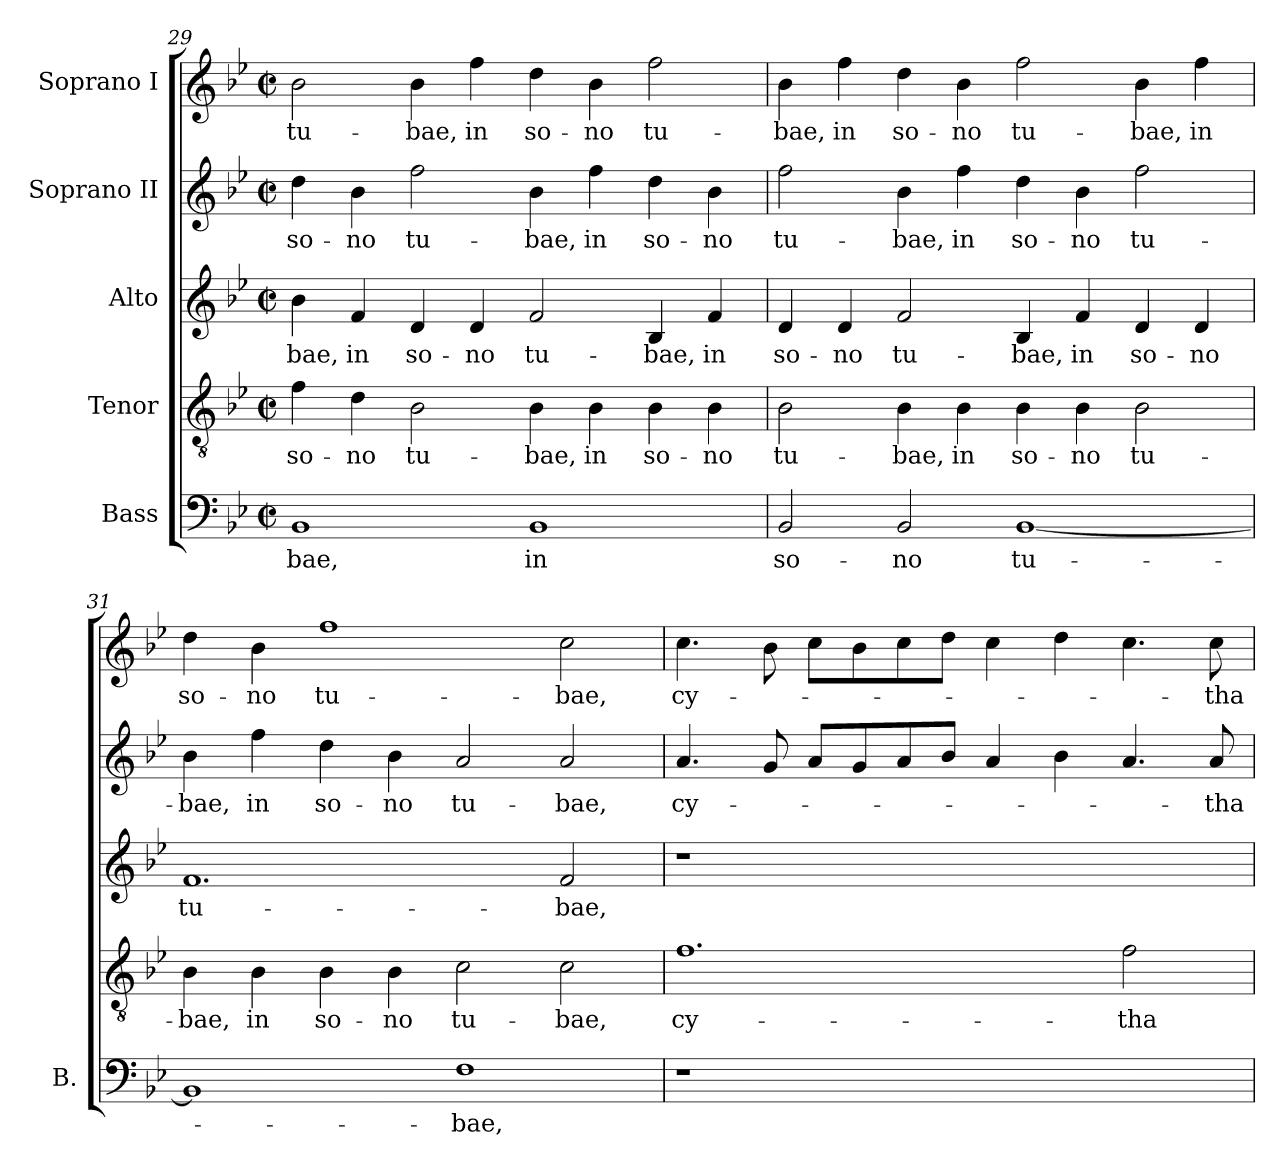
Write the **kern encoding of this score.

**kern	**text	**kern	**text	**kern	**text	**kern	**text	**kern	**text
*part5	*part5	*part4	*part4	*part3	*part3	*part2	*part2	*part1	*part1
*staff5	*staff5	*staff4	*staff4	*staff3	*staff3	*staff2	*staff2	*staff1	*staff1
*I"Bass	*	*I"Tenor	*	*I"Alto	*	*I"Soprano II	*	*I"Soprano I	*
*I'B.	*	*	*	*	*	*	*	*	*
!!LO:PB:g=z
*clefF4	*	*clefGv2	*	*clefG2	*	*clefG2	*	*clefG2	*
*	*	*ITrd7c12	*	*ITrd7c12	*	*	*	*	*
*k[b-e-]	*	*k[b-e-]	*	*k[b-e-]	*	*k[b-e-]	*	*k[b-e-]	*
*B-:	*	*B-:	*	*B-:	*	*B-:	*	*B-:	*
*M2/2	*	*M2/2	*	*M2/2	*	*M2/2	*	*M2/2	*
*met(c|)	*	*met(c|)	*	*met(c|)	*	*met(c|)	*	*met(c|)	*
=29	=29	=29	=29	=29	=29	=29	=29	=29	=29
!	!LO:LY:b:color=#000000	!	!	!	!	!	!	!	!
!	!	!	!LO:LY:b:color=#000000	!	!	!	!	!	!
!	!	!	!	!	!LO:LY:b:color=#000000	!	!	!	!
!	!	!	!	!	!	!	!LO:LY:b:color=#000000	!	!
!	!	!	!	!	!	!	!	!	!LO:LY:b:color=#000000
1BB-i	-bae,	4Fi\	so-	4B-i\	-bae,	4ddi\	so-	2b-i\	tu-
!	!	!	!LO:LY:b:color=#000000	!	!	!	!	!	!
!	!	!	!	!	!LO:LY:b:color=#000000	!	!	!	!
!	!	!	!	!	!	!	!LO:LY:b:color=#000000	!	!
.	.	4Di\	-no	4Fi/	in	4b-i\	-no	.	.
!	!	!	!LO:LY:b:color=#000000	!	!	!	!	!	!
!	!	!	!	!	!LO:LY:b:color=#000000	!	!	!	!
!	!	!	!	!	!	!	!LO:LY:b:color=#000000	!	!
!	!	!	!	!	!	!	!	!	!LO:LY:b:color=#000000
.	.	2BB-i\	tu-	4Di/	so-	2ffi\	tu-	4b-i\	-bae,
!	!	!	!	!	!LO:LY:b:color=#000000	!	!	!	!
!	!	!	!	!	!	!	!	!	!LO:LY:b:color=#000000
.	.	.	.	4Di/	-no	.	.	4ffi\	in
!	!LO:LY:b:color=#000000	!	!	!	!	!	!	!	!
!	!	!	!LO:LY:b:color=#000000	!	!	!	!	!	!
!	!	!	!	!	!LO:LY:b:color=#000000	!	!	!	!
!	!	!	!	!	!	!	!LO:LY:b:color=#000000	!	!
!	!	!	!	!	!	!	!	!	!LO:LY:b:color=#000000
1BB-i	in	4BB-i\	-bae,	2Fi/	tu-	4b-i\	-bae,	4ddi\	so-
!	!	!	!LO:LY:b:color=#000000	!	!	!	!	!	!
!	!	!	!	!	!	!	!LO:LY:b:color=#000000	!	!
!	!	!	!	!	!	!	!	!	!LO:LY:b:color=#000000
.	.	4BB-i\	in	.	.	4ffi\	in	4b-i\	-no
!	!	!	!LO:LY:b:color=#000000	!	!	!	!	!	!
!	!	!	!	!	!LO:LY:b:color=#000000	!	!	!	!
!	!	!	!	!	!	!	!LO:LY:b:color=#000000	!	!
!	!	!	!	!	!	!	!	!	!LO:LY:b:color=#000000
.	.	4BB-i\	so-	4BB-i/	-bae,	4ddi\	so-	2ffi\	tu-
!	!	!	!LO:LY:b:color=#000000	!	!	!	!	!	!
!	!	!	!	!	!LO:LY:b:color=#000000	!	!	!	!
!	!	!	!	!	!	!	!LO:LY:b:color=#000000	!	!
.	.	4BB-i\	-no	4Fi/	in	4b-i\	-no	.	.
=30	=30	=30	=30	=30	=30	=30	=30	=30	=30
!	!LO:LY:b:color=#000000	!	!	!	!	!	!	!	!
!	!	!	!LO:LY:b:color=#000000	!	!	!	!	!	!
!	!	!	!	!	!LO:LY:b:color=#000000	!	!	!	!
!	!	!	!	!	!	!	!LO:LY:b:color=#000000	!	!
!	!	!	!	!	!	!	!	!	!LO:LY:b:color=#000000
2BB-i/	so-	2BB-i\	tu-	4Di/	so-	2ffi\	tu-	4b-i\	-bae,
!	!	!	!	!	!LO:LY:b:color=#000000	!	!	!	!
!	!	!	!	!	!	!	!	!	!LO:LY:b:color=#000000
.	.	.	.	4Di/	-no	.	.	4ffi\	in
!	!LO:LY:b:color=#000000	!	!	!	!	!	!	!	!
!	!	!	!LO:LY:b:color=#000000	!	!	!	!	!	!
!	!	!	!	!	!LO:LY:b:color=#000000	!	!	!	!
!	!	!	!	!	!	!	!LO:LY:b:color=#000000	!	!
!	!	!	!	!	!	!	!	!	!LO:LY:b:color=#000000
2BB-i/	-no	4BB-i\	-bae,	2Fi/	tu-	4b-i\	-bae,	4ddi\	so-
!	!	!	!LO:LY:b:color=#000000	!	!	!	!	!	!
!	!	!	!	!	!	!	!LO:LY:b:color=#000000	!	!
!	!	!	!	!	!	!	!	!	!LO:LY:b:color=#000000
.	.	4BB-i\	in	.	.	4ffi\	in	4b-i\	-no
!	!LO:LY:b:color=#000000	!	!	!	!	!	!	!	!
!	!	!	!LO:LY:b:color=#000000	!	!	!	!	!	!
!	!	!	!	!	!LO:LY:b:color=#000000	!	!	!	!
!	!	!	!	!	!	!	!LO:LY:b:color=#000000	!	!
!	!	!	!	!	!	!	!	!	!LO:LY:b:color=#000000
[<1BB-i	tu-	4BB-i\	so-	4BB-i/	-bae,	4ddi\	so-	2ffi\	tu-
!	!	!	!LO:LY:b:color=#000000	!	!	!	!	!	!
!	!	!	!	!	!LO:LY:b:color=#000000	!	!	!	!
!	!	!	!	!	!	!	!LO:LY:b:color=#000000	!	!
.	.	4BB-i\	-no	4Fi/	in	4b-i\	-no	.	.
!	!	!	!LO:LY:b:color=#000000	!	!	!	!	!	!
!	!	!	!	!	!LO:LY:b:color=#000000	!	!	!	!
!	!	!	!	!	!	!	!LO:LY:b:color=#000000	!	!
!	!	!	!	!	!	!	!	!	!LO:LY:b:color=#000000
.	.	2BB-i\	tu-	4Di/	so-	2ffi\	tu-	4b-i\	-bae,
!	!	!	!	!	!LO:LY:b:color=#000000	!	!	!	!
!	!	!	!	!	!	!	!	!	!LO:LY:b:color=#000000
.	.	.	.	4Di/	-no	.	.	4ffi\	in
=31	=31	=31	=31	=31	=31	=31	=31	=31	=31
!	!	!	!LO:LY:b:color=#000000	!	!	!	!	!	!
!	!	!	!	!	!LO:LY:b:color=#000000	!	!	!	!
!	!	!	!	!	!	!	!LO:LY:b:color=#000000	!	!
!	!	!	!	!	!	!	!	!	!LO:LY:b:color=#000000
1BB-i]	.	4BB-i\	-bae,	1.Fi	tu-	4b-i\	-bae,	4ddi\	so-
!	!	!	!LO:LY:b:color=#000000	!	!	!	!	!	!
!	!	!	!	!	!	!	!LO:LY:b:color=#000000	!	!
!	!	!	!	!	!	!	!	!	!LO:LY:b:color=#000000
.	.	4BB-i\	in	.	.	4ffi\	in	4b-i\	-no
!	!	!	!LO:LY:b:color=#000000	!	!	!	!	!	!
!	!	!	!	!	!	!	!LO:LY:b:color=#000000	!	!
!	!	!	!	!	!	!	!	!	!LO:LY:b:color=#000000
.	.	4BB-i\	so-	.	.	4ddi\	so-	1ffi	tu-
!	!	!	!LO:LY:b:color=#000000	!	!	!	!	!	!
!	!	!	!	!	!	!	!LO:LY:b:color=#000000	!	!
.	.	4BB-i\	-no	.	.	4b-i\	-no	.	.
!	!LO:LY:b:color=#000000	!	!	!	!	!	!	!	!
!	!	!	!LO:LY:b:color=#000000	!	!	!	!	!	!
!	!	!	!	!	!	!	!LO:LY:b:color=#000000	!	!
1Fi	-bae,	2Ci\	tu-	.	.	2ai/	tu-	.	.
!	!	!	!LO:LY:b:color=#000000	!	!	!	!	!	!
!	!	!	!	!	!LO:LY:b:color=#000000	!	!	!	!
!	!	!	!	!	!	!	!LO:LY:b:color=#000000	!	!
!	!	!	!	!	!	!	!	!	!LO:LY:b:color=#000000
.	.	2Ci\	-bae,	2Fi/	-bae,	2ai/	-bae,	2cci\	-bae,
!!LO:LB:g=z
=32	=32	=32	=32	=32	=32	=32	=32	=32	=32
!LO:N:vis=1	!	!	!	!	!	!	!	!	!
!	!	!	!LO:LY:b:color=#000000	!LO:N:vis=1	!	!	!	!	!
!	!	!	!	!	!	!	!LO:LY:b:color=#000000	!	!
!	!	!	!	!	!	!	!	!	!LO:LY:b:color=#000000
1r	.	1.Fi	cy-	1r	.	4.ai/	cy-	4.cci\	cy-
.	.	.	.	.	.	8gi/	.	8b-i\	.
.	.	.	.	.	.	8ai/L	.	8cci\L	.
.	.	.	.	.	.	8gi/	.	8b-i\	.
.	.	.	.	.	.	8ai/	.	8cci\	.
.	.	.	.	.	.	8b-i/J	.	8ddi\J	.
1ryy	.	.	.	1ryy	.	4ai/	.	4cci\	.
.	.	.	.	.	.	4b-i\	.	4ddi\	.
!	!	!	!LO:LY:b:color=#000000	!	!	!	!	!	!
.	.	2Fi\	-tha-	.	.	4.ai/	.	4.cci\	.
!	!	!	!	!	!	!	!LO:LY:b:color=#000000	!	!
!	!	!	!	!	!	!	!	!	!LO:LY:b:color=#000000
.	.	.	.	.	.	8ai/	-tha-	8cci\	-tha-
=	=	=	=	=	=	=	=	=	=
*-	*-	*-	*-	*-	*-	*-	*-	*-	*-
